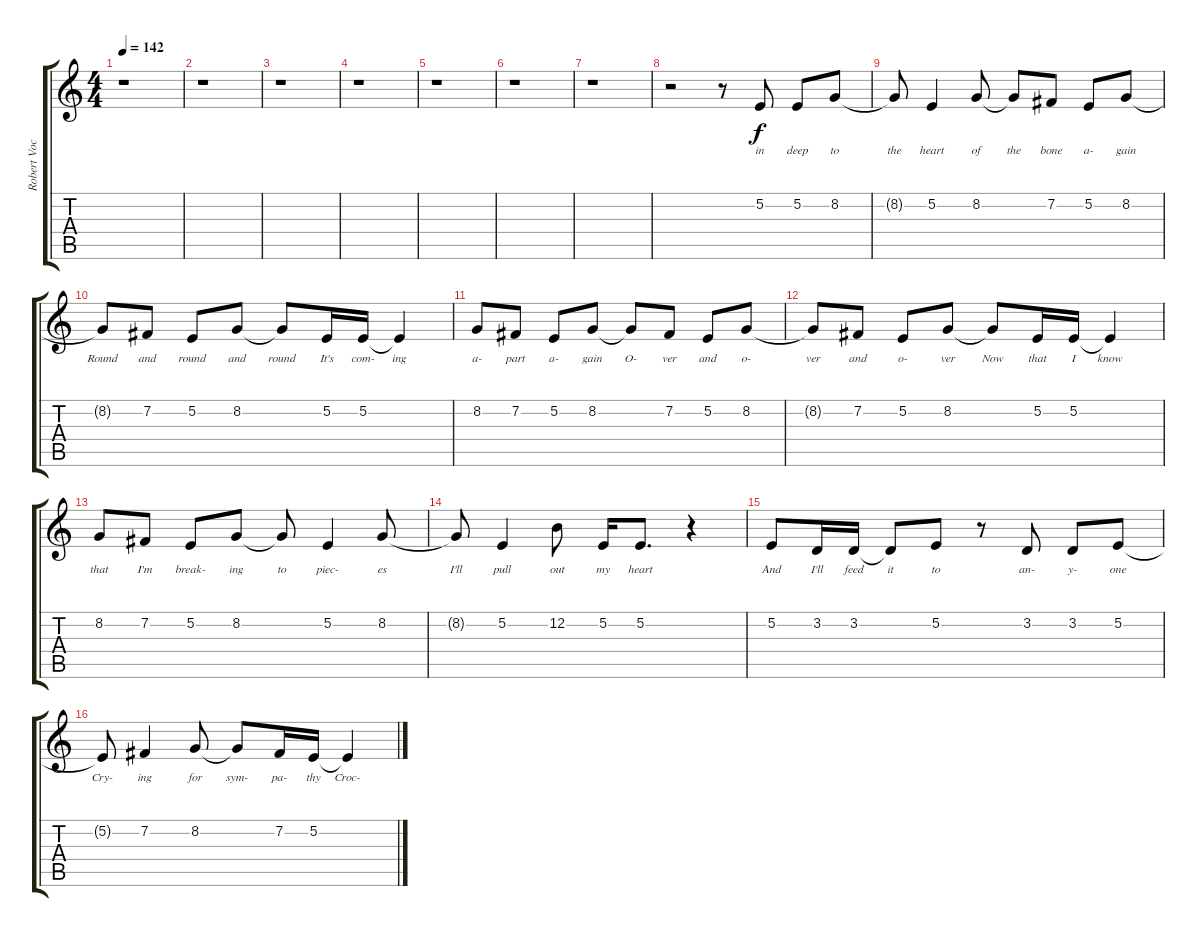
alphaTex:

\track ("Robert Vocal" "Robert Voc") {instrument lead6voice}
\staff {score tabs}
\tuning (E4 B3 G3 D3 A2 E2) {hide}
\ts (4 4)
\tempo 142
\clef g2
\ks c
r.1{dy f} |
r.1 |
r.1 |
r.1 |
r.1 |
r.1 |
r.1 |
r.2 r.8 5.2.8{lyrics (0 "in") lyrics (1 "") lyrics (2 "") lyrics (3 "") lyrics (4 "")} 5.2.8{lyrics (0 "deep") lyrics (1 "") lyrics (2 "") lyrics (3 "") lyrics (4 "")} 8.2.8{lyrics (0 "to") lyrics (1 "") lyrics (2 "") lyrics (3 "") lyrics (4 "")} |
8.2{t}.8{lyrics (0 "the") lyrics (1 "") lyrics (2 "") lyrics (3 "") lyrics (4 "")} 5.2.4{lyrics (0 "heart") lyrics (1 "") lyrics (2 "") lyrics (3 "") lyrics (4 "")} 8.2.8{lyrics (0 "of") lyrics (1 "") lyrics (2 "") lyrics (3 "") lyrics (4 "")} 8.2{t}.8{lyrics (0 "the") lyrics (1 "") lyrics (2 "") lyrics (3 "") lyrics (4 "")} 7.2.8{lyrics (0 "bone") lyrics (1 "") lyrics (2 "") lyrics (3 "") lyrics (4 "")} 5.2.8{lyrics (0 "a-") lyrics (1 "") lyrics (2 "") lyrics (3 "") lyrics (4 "")} 8.2.8{lyrics (0 "gain") lyrics (1 "") lyrics (2 "") lyrics (3 "") lyrics (4 "")} |
8.2{t}.8{lyrics (0 "Round") lyrics (1 "") lyrics (2 "") lyrics (3 "") lyrics (4 "")} 7.2.8{lyrics (0 "and") lyrics (1 "") lyrics (2 "") lyrics (3 "") lyrics (4 "")} 5.2.8{lyrics (0 "round") lyrics (1 "") lyrics (2 "") lyrics (3 "") lyrics (4 "")} 8.2.8{lyrics (0 "and") lyrics (1 "") lyrics (2 "") lyrics (3 "") lyrics (4 "")} 8.2{t}.8{lyrics (0 "round") lyrics (1 "") lyrics (2 "") lyrics (3 "") lyrics (4 "")} 5.2.16{lyrics (0 "It's") lyrics (1 "") lyrics (2 "") lyrics (3 "") lyrics (4 "")} 5.2.16{lyrics (0 "com-") lyrics (1 "") lyrics (2 "") lyrics (3 "") lyrics (4 "")} 5.2{t}.4{lyrics (0 "ing") lyrics (1 "") lyrics (2 "") lyrics (3 "") lyrics (4 "")} |
8.2.8{lyrics (0 "a-") lyrics (1 "") lyrics (2 "") lyrics (3 "") lyrics (4 "")} 7.2.8{lyrics (0 "part") lyrics (1 "") lyrics (2 "") lyrics (3 "") lyrics (4 "")} 5.2.8{lyrics (0 "a-") lyrics (1 "") lyrics (2 "") lyrics (3 "") lyrics (4 "")} 8.2.8{lyrics (0 "gain") lyrics (1 "") lyrics (2 "") lyrics (3 "") lyrics (4 "")} 8.2{t}.8{lyrics (0 "O-") lyrics (1 "") lyrics (2 "") lyrics (3 "") lyrics (4 "")} 7.2.8{lyrics (0 "ver") lyrics (1 "") lyrics (2 "") lyrics (3 "") lyrics (4 "")} 5.2.8{lyrics (0 "and") lyrics (1 "") lyrics (2 "") lyrics (3 "") lyrics (4 "")} 8.2.8{lyrics (0 "o-") lyrics (1 "") lyrics (2 "") lyrics (3 "") lyrics (4 "")} |
8.2{t}.8{lyrics (0 "ver") lyrics (1 "") lyrics (2 "") lyrics (3 "") lyrics (4 "")} 7.2.8{lyrics (0 "and") lyrics (1 "") lyrics (2 "") lyrics (3 "") lyrics (4 "")} 5.2.8{lyrics (0 "o-") lyrics (1 "") lyrics (2 "") lyrics (3 "") lyrics (4 "")} 8.2.8{lyrics (0 "ver") lyrics (1 "") lyrics (2 "") lyrics (3 "") lyrics (4 "")} 8.2{t}.8{lyrics (0 "Now") lyrics (1 "") lyrics (2 "") lyrics (3 "") lyrics (4 "")} 5.2.16{lyrics (0 "that") lyrics (1 "") lyrics (2 "") lyrics (3 "") lyrics (4 "")} 5.2.16{lyrics (0 "I") lyrics (1 "") lyrics (2 "") lyrics (3 "") lyrics (4 "")} 5.2{t}.4{lyrics (0 "know") lyrics (1 "") lyrics (2 "") lyrics (3 "") lyrics (4 "")} |
8.2.8{lyrics (0 "that") lyrics (1 "") lyrics (2 "") lyrics (3 "") lyrics (4 "")} 7.2.8{lyrics (0 "I'm") lyrics (1 "") lyrics (2 "") lyrics (3 "") lyrics (4 "")} 5.2.8{lyrics (0 "break-") lyrics (1 "") lyrics (2 "") lyrics (3 "") lyrics (4 "")} 8.2.8{lyrics (0 "ing") lyrics (1 "") lyrics (2 "") lyrics (3 "") lyrics (4 "")} 8.2{t}.8{lyrics (0 "to") lyrics (1 "") lyrics (2 "") lyrics (3 "") lyrics (4 "")} 5.2.4{lyrics (0 "piec-") lyrics (1 "") lyrics (2 "") lyrics (3 "") lyrics (4 "")} 8.2.8{lyrics (0 "es") lyrics (1 "") lyrics (2 "") lyrics (3 "") lyrics (4 "")} |
8.2{t}.8{lyrics (0 "I'll") lyrics (1 "") lyrics (2 "") lyrics (3 "") lyrics (4 "")} 5.2.4{lyrics (0 "pull") lyrics (1 "") lyrics (2 "") lyrics (3 "") lyrics (4 "")} 12.2.8{lyrics (0 "out") lyrics (1 "") lyrics (2 "") lyrics (3 "") lyrics (4 "")} 5.2.16{lyrics (0 "my") lyrics (1 "") lyrics (2 "") lyrics (3 "") lyrics (4 "")} 5.2.8{d lyrics (0 "heart") lyrics (1 "") lyrics (2 "") lyrics (3 "") lyrics (4 "")} r.4 |
5.2.8{lyrics (0 "And") lyrics (1 "") lyrics (2 "") lyrics (3 "") lyrics (4 "")} 3.2.16{lyrics (0 "I'll") lyrics (1 "") lyrics (2 "") lyrics (3 "") lyrics (4 "")} 3.2.16{lyrics (0 "feed") lyrics (1 "") lyrics (2 "") lyrics (3 "") lyrics (4 "")} 3.2{t}.8{lyrics (0 "it") lyrics (1 "") lyrics (2 "") lyrics (3 "") lyrics (4 "")} 5.2.8{lyrics (0 "to") lyrics (1 "") lyrics (2 "") lyrics (3 "") lyrics (4 "")} r.8 3.2.8{lyrics (0 "an-") lyrics (1 "") lyrics (2 "") lyrics (3 "") lyrics (4 "")} 3.2.8{lyrics (0 "y-") lyrics (1 "") lyrics (2 "") lyrics (3 "") lyrics (4 "")} 5.2.8{lyrics (0 "one") lyrics (1 "") lyrics (2 "") lyrics (3 "") lyrics (4 "")} |
5.2{t}.8{lyrics (0 "Cry-") lyrics (1 "") lyrics (2 "") lyrics (3 "") lyrics (4 "")} 7.2.4{lyrics (0 "ing") lyrics (1 "") lyrics (2 "") lyrics (3 "") lyrics (4 "")} 8.2.8{lyrics (0 "for") lyrics (1 "") lyrics (2 "") lyrics (3 "") lyrics (4 "")} 8.2{t}.8{lyrics (0 "sym-") lyrics (1 "") lyrics (2 "") lyrics (3 "") lyrics (4 "")} 7.2.16{lyrics (0 "pa-") lyrics (1 "") lyrics (2 "") lyrics (3 "") lyrics (4 "")} 5.2.16{lyrics (0 "thy") lyrics (1 "") lyrics (2 "") lyrics (3 "") lyrics (4 "")} 5.2{t}.4{lyrics (0 "Croc-") lyrics (1 "") lyrics (2 "") lyrics (3 "") lyrics (4 "")}
